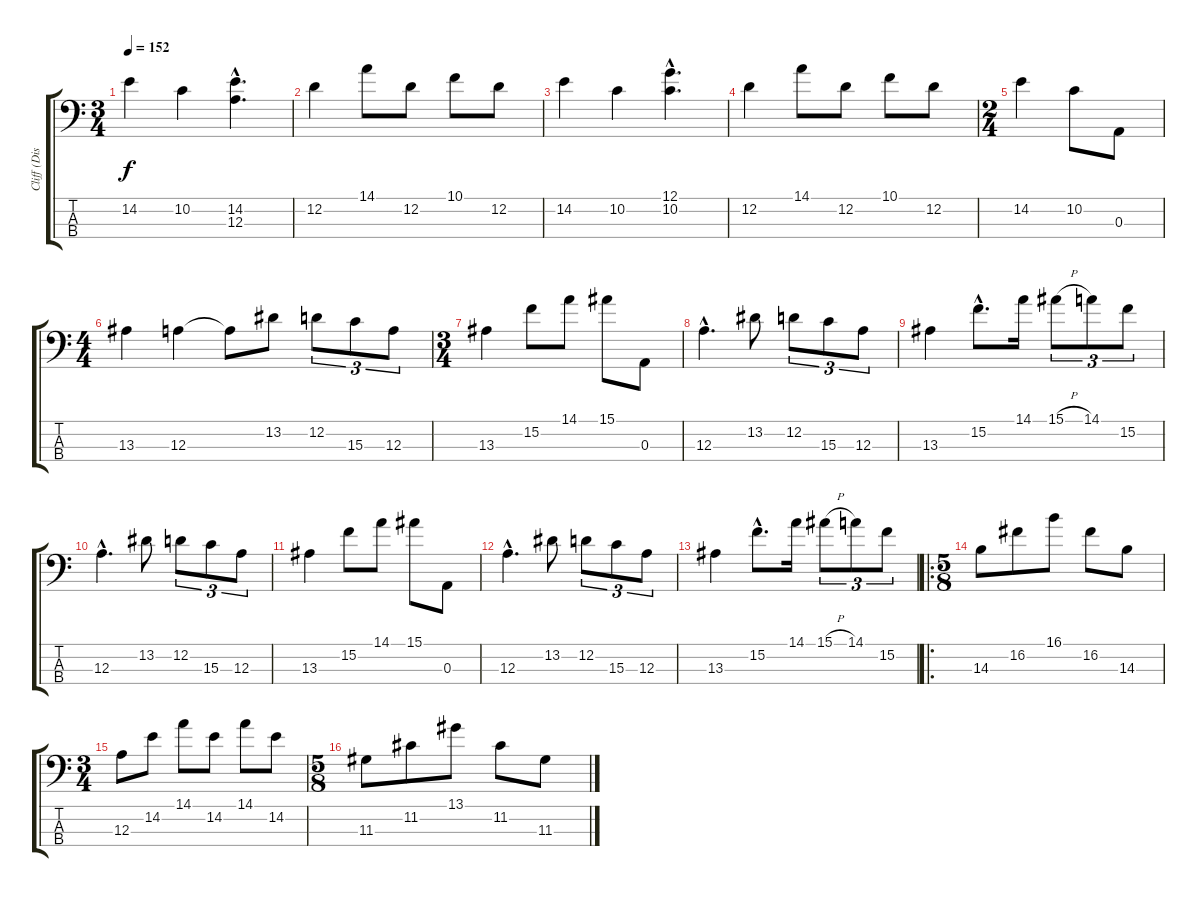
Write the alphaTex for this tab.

\track ("Cliff (Distortion Bass)" "Cliff (Dis") {instrument distortionguitar}
\staff {score tabs}
\tuning (G2 D2 A1 E1) {hide}
\ts (3 4)
\tempo 152
\clef f4
\ks c
14.2.4{dy f} 10.2.4 (14.2{hac} 12.3{hac}).4{d instrument lead4chiff} |
12.2.4{instrument distortionguitar} 14.1.8 12.2.8 10.1.8 12.2.8 |
14.2.4 10.2.4 (12.1{hac} 10.2{hac}).4{d instrument lead4chiff} |
12.2.4{instrument distortionguitar} 14.1.8 12.2.8 10.1.8 12.2.8 |
\ts (2 4)
14.2.4 10.2.8 0.3.8 |
\ts (4 4)
13.3.4 12.3.4 12.3{t}.8 13.2.8 12.2.8{tu (3 2)} 15.3.8{tu (3 2)} 12.3.8{tu (3 2)} |
\ts (3 4)
13.3.4 15.2.8 14.1.8 15.1.8 0.3.8 |
12.3{hac}.4{d} 13.2.8 12.2.8{tu (3 2)} 15.3.8{tu (3 2)} 12.3.8{tu (3 2)} |
13.3.4 15.2{hac}.8{d} 14.1.16 15.1{h}.8{tu (3 2)} 14.1.8{tu (3 2)} 15.2.8{tu (3 2)} |
12.3{hac}.4{d} 13.2.8 12.2.8{tu (3 2)} 15.3.8{tu (3 2)} 12.3.8{tu (3 2)} |
13.3.4 15.2.8 14.1.8 15.1.8 0.3.8 |
12.3{hac}.4{d} 13.2.8 12.2.8{tu (3 2)} 15.3.8{tu (3 2)} 12.3.8{tu (3 2)} |
13.3.4 15.2{hac}.8{d} 14.1.16 15.1{h}.8{tu (3 2)} 14.1.8{tu (3 2)} 15.2.8{tu (3 2)} |
\ro
\ts (5 8)
14.3.8 16.2.8 16.1.8 16.2.8 14.3.8 |
\ts (3 4)
12.3.8 14.2.8 14.1.8 14.2.8 14.1.8 14.2.8 |
\ts (5 8)
11.3.8 11.2.8 13.1.8 11.2.8 11.3.8
